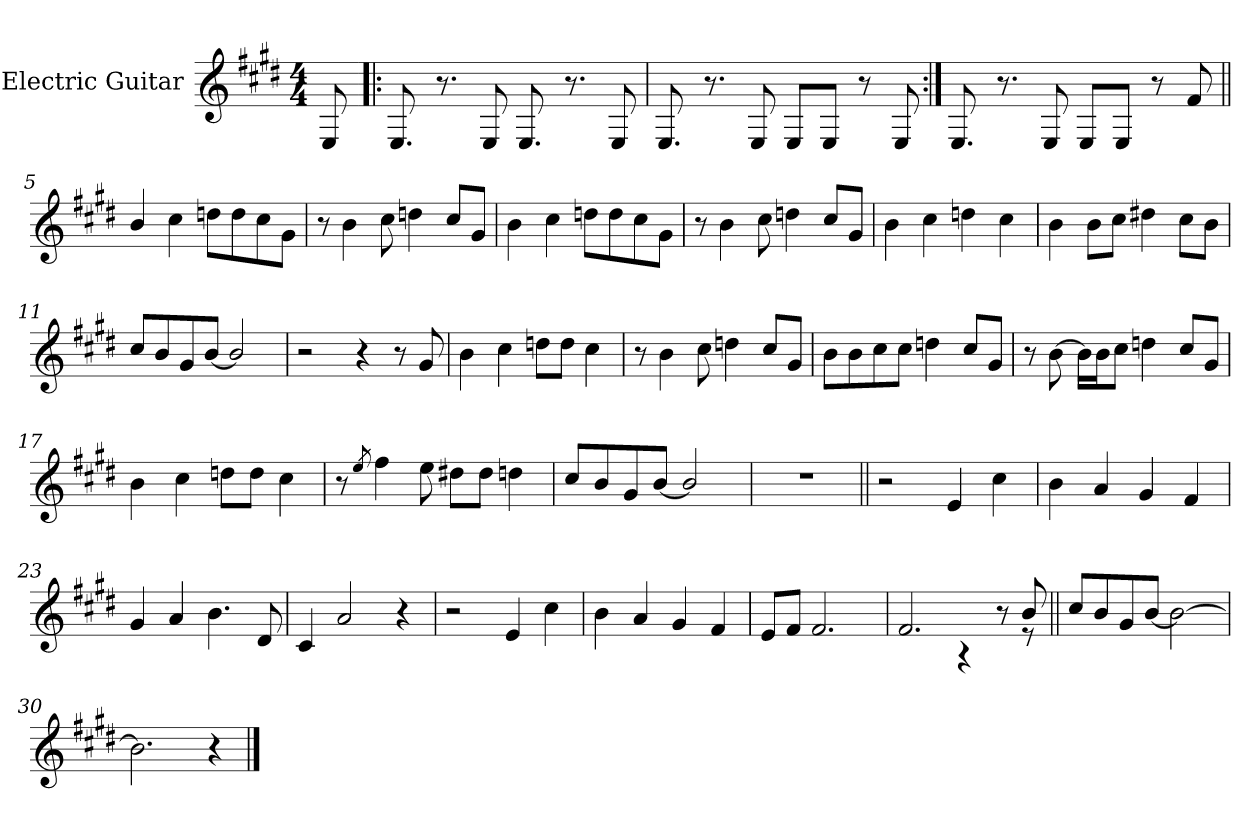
**kern
*part1
*staff1
*I"Electric Guitar
*I'E. Gtr.
!!LO:PB:g=z
*clefG2
*ITrd7c12
*k[f#c#g#d#]
*E:
*M4/4
*MM110
=1
8EEi/
=2!|:
8.EEi/
8.r
8EEi/
8.EEi/
8.r
8EEi/
=3
8.EEi/
8.r
8EEi/
8EEi/L
8EEi/J
8r
8EEi/
=4:|!
8.EEi/
8.r
8EEi/
8EEi/L
8EEi/J
8r
8F#i/
!!LO:LB:g=z
=5||
4Bi/
4c#i\
8dni\L
8di\
8c#i\
8G#i\J
=6
8r
4Bi\
8c#i\
4dni\
8c#i/L
8G#i/J
=7
4Bi\
4c#i\
8dni\L
8di\
8c#i\
8G#i\J
=8
8r
4Bi\
8c#i\
4dni\
8c#i/L
8G#i/J
!!LO:LB:g=z
=9
4Bi\
4c#i\
4dni\
4c#i\
=10
4Bi\
8Bi\L
8c#i\J
4d#Xi\
8c#i\L
8Bi\J
=11
8c#i/L
8Bi/
8G#i/
[<8Bi/J
2Bi/]
=12
2r
4r
8r
8G#i/
!!LO:LB:g=z
=13
4Bi\
4c#i\
8dni\L
8di\J
4c#i\
=14
8r
4Bi\
8c#i\
4dni\
8c#i/L
8G#i/J
=15
8Bi\L
8Bi\
8c#i\
8c#i\J
4dni\
8c#i/L
8G#i/J
=16
8r
[>8Bi\
16Bi\LL]
16Bi\J
8c#i\J
4dni\
8c#i/L
8G#i/J
!!LO:LB:g=z
=17
4Bi\
4c#i\
8dni\L
8di\J
4c#i\
=18
8r
8qei/
4f#i\
8ei\
8d#Xi\L
8d#i\J
4dni\
=19
8c#i/L
8Bi/
8G#i/
[<8Bi/J
2Bi/]
=20
1r
!!LO:LB:g=z
=21||
2r
4Ei/
4c#i\
=22
4Bi\
4Ai/
4G#i/
4F#i/
=23
4G#i/
4Ai/
4.Bi\
8D#i/
=24
4C#i/
2Ai/
4r
!!LO:LB:g=z
=25
2r
4Ei/
4c#i\
=26
*^
4Bi\	2ryy
4Ai/	.
4G#i/	2ryy
4F#i/	.
*v	*v
=27
8Ei/L
8F#i/J
2.F#i/
=28
*^
2.F#i/	2ryy
.	4r
8r	8ryy
8Bi/	8r
*v	*v
!!LO:LB:g=z
=29||
8c#i/L
8Bi/
8G#i/
[<8Bi/J
2Bi\_<
=30
2.Bi\]
4r
==
*-
